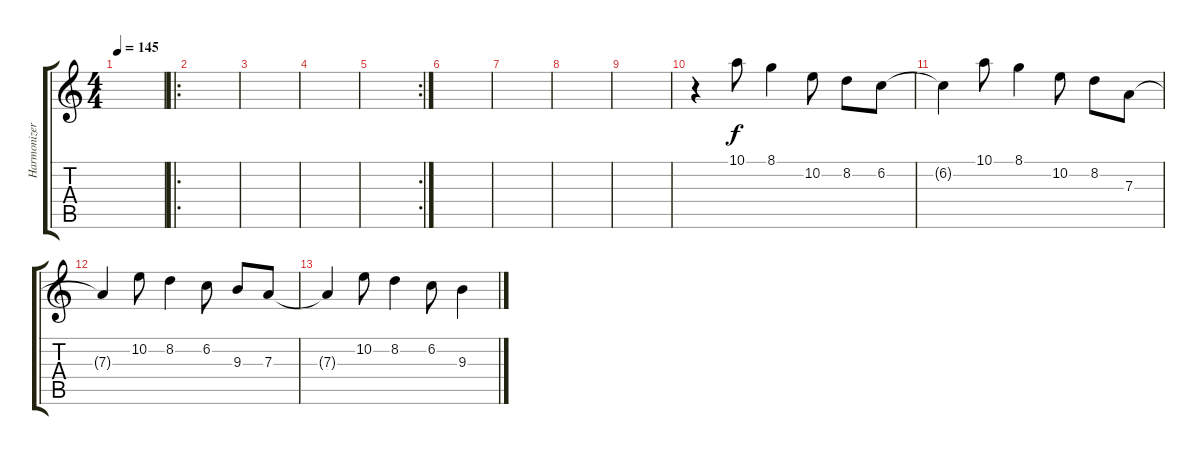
\track ("Harmonizer" "Harmonizer") {instrument overdrivenguitar}
\staff {score tabs}
\tuning (B3 Gb3 D3 A2 E2 B1) {hide}
\ts (4 4)
\tempo 145
\clef g2
\ks c
|
\ro
|
|
|
\rc 2
|
|
|
|
|
r.4 10.1.8 8.1.4 10.2.8 8.2.8 6.2.8 |
6.2{t}.4 10.1.8 8.1.4 10.2.8 8.2.8 7.3.8 |
7.3{t}.4 10.2.8 8.2.4 6.2.8 9.3.8 7.3.8 |
7.3{t}.4 10.2.8 8.2.4 6.2.8 9.3.4
